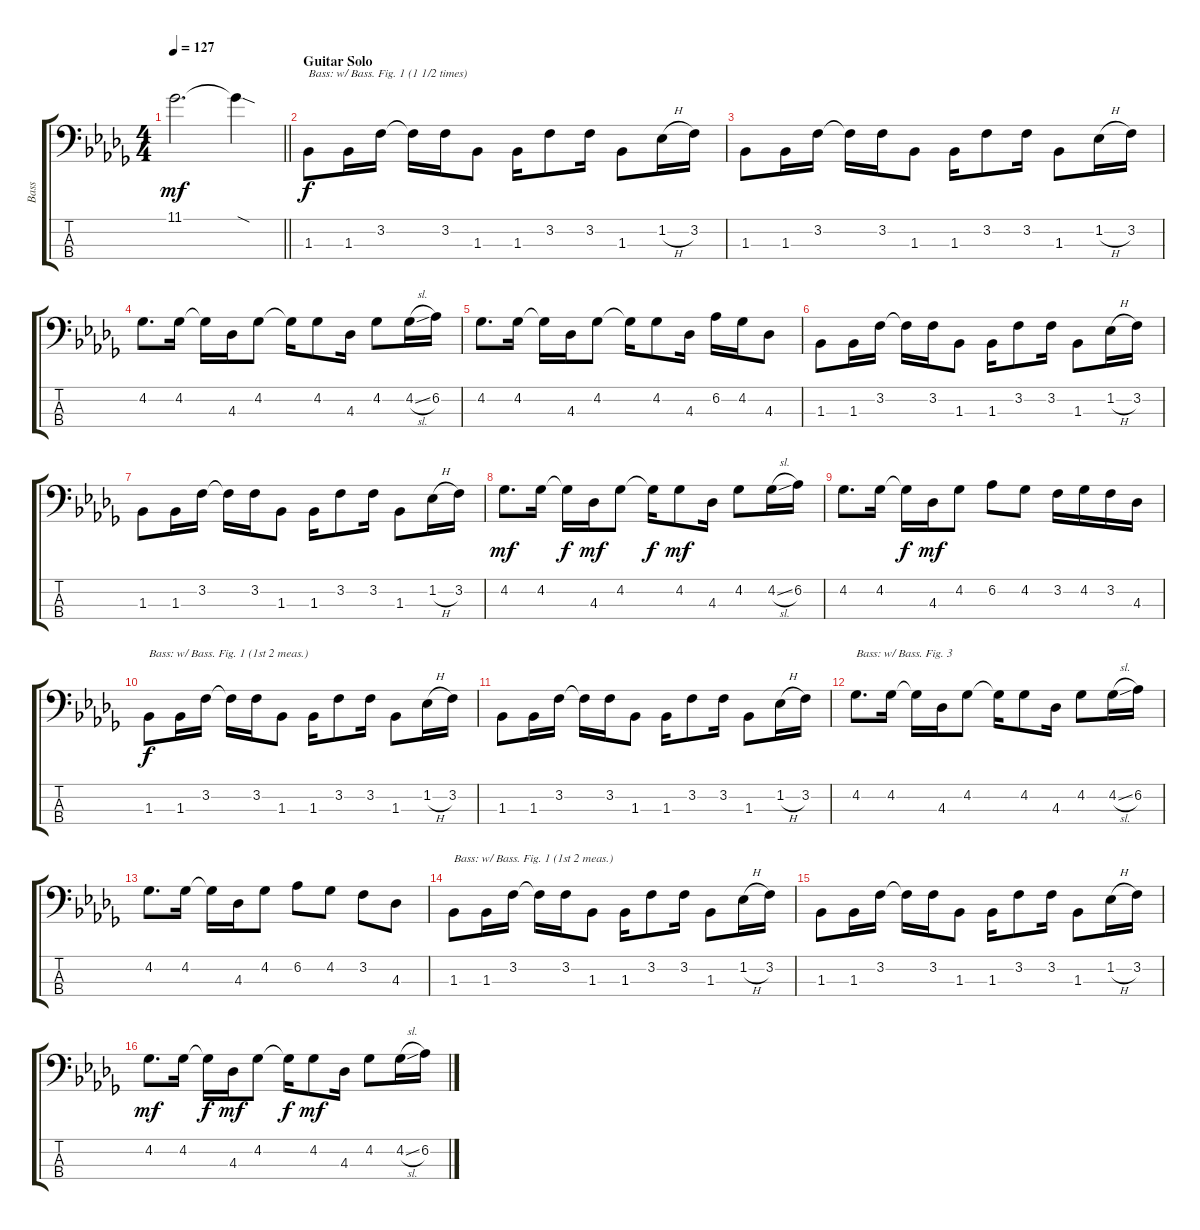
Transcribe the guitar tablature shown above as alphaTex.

\track ("Bass" "Bass") {instrument electricbassfinger}
\staff {score tabs}
\tuning (G2 D2 A1 E1) {hide}
\ts (4 4)
\tempo 127
\clef f4
\barLineRight lightlight
\ks bbminor
11.1{t}.2{d dy mf volume 11} 11.1{sod t}.4 |
\section ("" "Guitar Solo")
1.3.8{txt "Bass: w/ Bass. Fig. 1 (1 1/2 times)" dy f} 1.3.16 3.2.16 3.2{t}.16 3.2.16 1.3.8 1.3.16 3.2.8 3.2.16 1.3.8 1.2{h}.16 3.2.16 |
1.3.8 1.3.16 3.2.16 3.2{t}.16 3.2.16 1.3.8 1.3.16 3.2.8 3.2.16 1.3.8 1.2{h}.16 3.2.16 |
4.2.8{d} 4.2.16 4.2{t}.16 4.3.16 4.2.8 4.2{t}.16 4.2.8 4.3.16 4.2.8 4.2{sl}.16 6.2.16 |
4.2.8{d} 4.2.16 4.2{t}.16 4.3.16 4.2.8 4.2{t}.16 4.2.8 4.3.16 6.2.16 4.2.16 4.3.8 |
1.3.8 1.3.16 3.2.16 3.2{t}.16 3.2.16 1.3.8 1.3.16 3.2.8 3.2.16 1.3.8 1.2{h}.16 3.2.16 |
1.3.8 1.3.16 3.2.16 3.2{t}.16 3.2.16 1.3.8 1.3.16 3.2.8 3.2.16 1.3.8 1.2{h}.16 3.2.16 |
4.2.8{d dy mf} 4.2.16 4.2{t}.16{dy f} 4.3.16{dy mf} 4.2.8 4.2{t}.16{dy f} 4.2.8{dy mf} 4.3.16 4.2.8 4.2{sl}.16 6.2.16 |
4.2.8{d} 4.2.16 4.2{t}.16{dy f} 4.3.16{dy mf} 4.2.8 6.2.8 4.2.8 3.2.16 4.2.16 3.2.16 4.3.16 |
1.3.8{txt "Bass: w/ Bass. Fig. 1 (1st 2 meas.)" dy f} 1.3.16 3.2.16 3.2{t}.16 3.2.16 1.3.8 1.3.16 3.2.8 3.2.16 1.3.8 1.2{h}.16 3.2.16 |
1.3.8 1.3.16 3.2.16 3.2{t}.16 3.2.16 1.3.8 1.3.16 3.2.8 3.2.16 1.3.8 1.2{h}.16 3.2.16 |
4.2.8{d txt "Bass: w/ Bass. Fig. 3"} 4.2.16 4.2{t}.16 4.3.16 4.2.8 4.2{t}.16 4.2.8 4.3.16 4.2.8 4.2{sl}.16 6.2.16 |
4.2.8{d} 4.2.16 4.2{t}.16 4.3.16 4.2.8 6.2.8 4.2.8 3.2.8 4.3.8 |
1.3.8{txt "Bass: w/ Bass. Fig. 1 (1st 2 meas.)"} 1.3.16 3.2.16 3.2{t}.16 3.2.16 1.3.8 1.3.16 3.2.8 3.2.16 1.3.8 1.2{h}.16 3.2.16 |
1.3.8 1.3.16 3.2.16 3.2{t}.16 3.2.16 1.3.8 1.3.16 3.2.8 3.2.16 1.3.8 1.2{h}.16 3.2.16 |
4.2.8{d dy mf} 4.2.16 4.2{t}.16{dy f} 4.3.16{dy mf} 4.2.8 4.2{t}.16{dy f} 4.2.8{dy mf} 4.3.16 4.2.8 4.2{sl}.16 6.2.16
